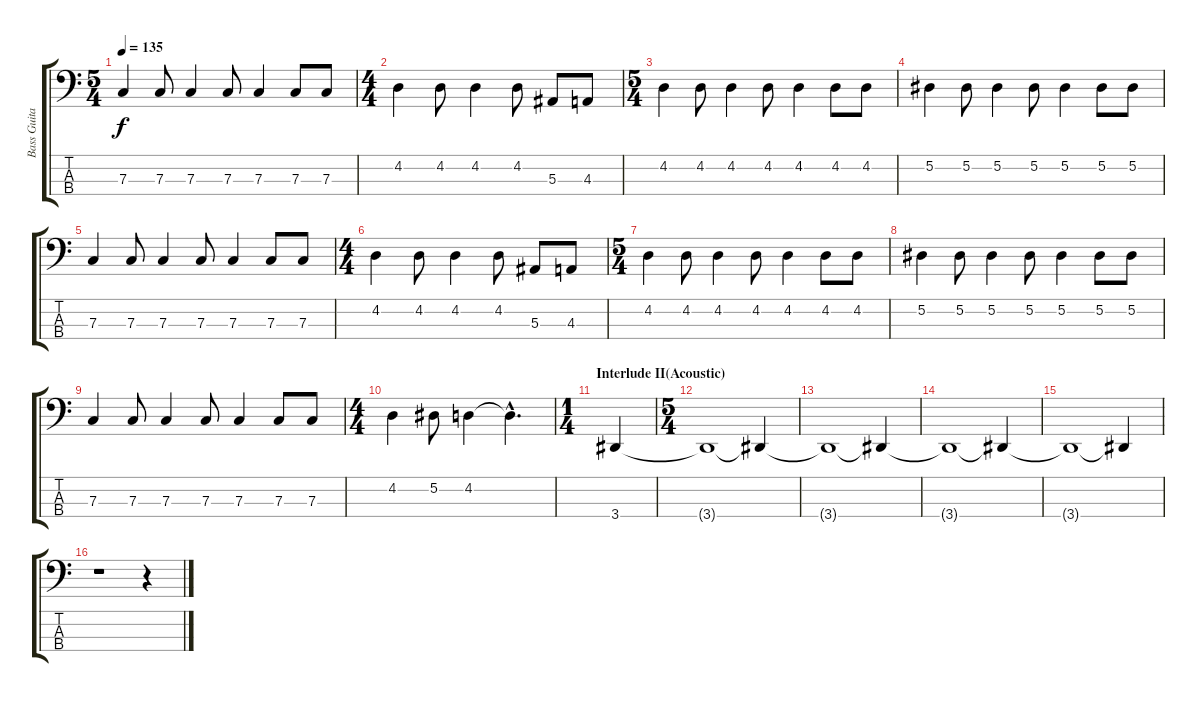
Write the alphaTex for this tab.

\track ("Bass Guitar" "Bass Guita") {instrument slapbass2}
\staff {score tabs}
\tuning (Eb2 Bb1 F1 C1) {hide}
\ts (5 4)
\tempo 135
\clef f4
\ks c
7.3.4{dy f} 7.3.8 7.3.4 7.3.8 7.3.4 7.3.8 7.3.8 |
\ts (4 4)
4.2.4 4.2.8 4.2.4 4.2.8 5.3.8 4.3.8 |
\ts (5 4)
4.2.4 4.2.8 4.2.4 4.2.8 4.2.4 4.2.8 4.2.8 |
5.2.4 5.2.8 5.2.4 5.2.8 5.2.4 5.2.8 5.2.8 |
7.3.4 7.3.8 7.3.4 7.3.8 7.3.4 7.3.8 7.3.8 |
\ts (4 4)
4.2.4 4.2.8 4.2.4 4.2.8 5.3.8 4.3.8 |
\ts (5 4)
4.2.4 4.2.8 4.2.4 4.2.8 4.2.4 4.2.8 4.2.8 |
5.2.4 5.2.8 5.2.4 5.2.8 5.2.4 5.2.8 5.2.8 |
7.3.4 7.3.8 7.3.4 7.3.8 7.3.4 7.3.8 7.3.8 |
\ts (4 4)
4.2.4 5.2.8 4.2.4 4.2{hac t}.4{d} |
\ts (1 4)
\section ("" "Interlude II(Acoustic)")
3.4.4{volume 0} |
\ts (5 4)
3.4{t}.1 3.4{t}.4 |
3.4{t}.1 3.4{t}.4 |
3.4{t}.1 3.4{t}.4 |
3.4{t}.1 3.4{t}.4 |
r.1 r.4
